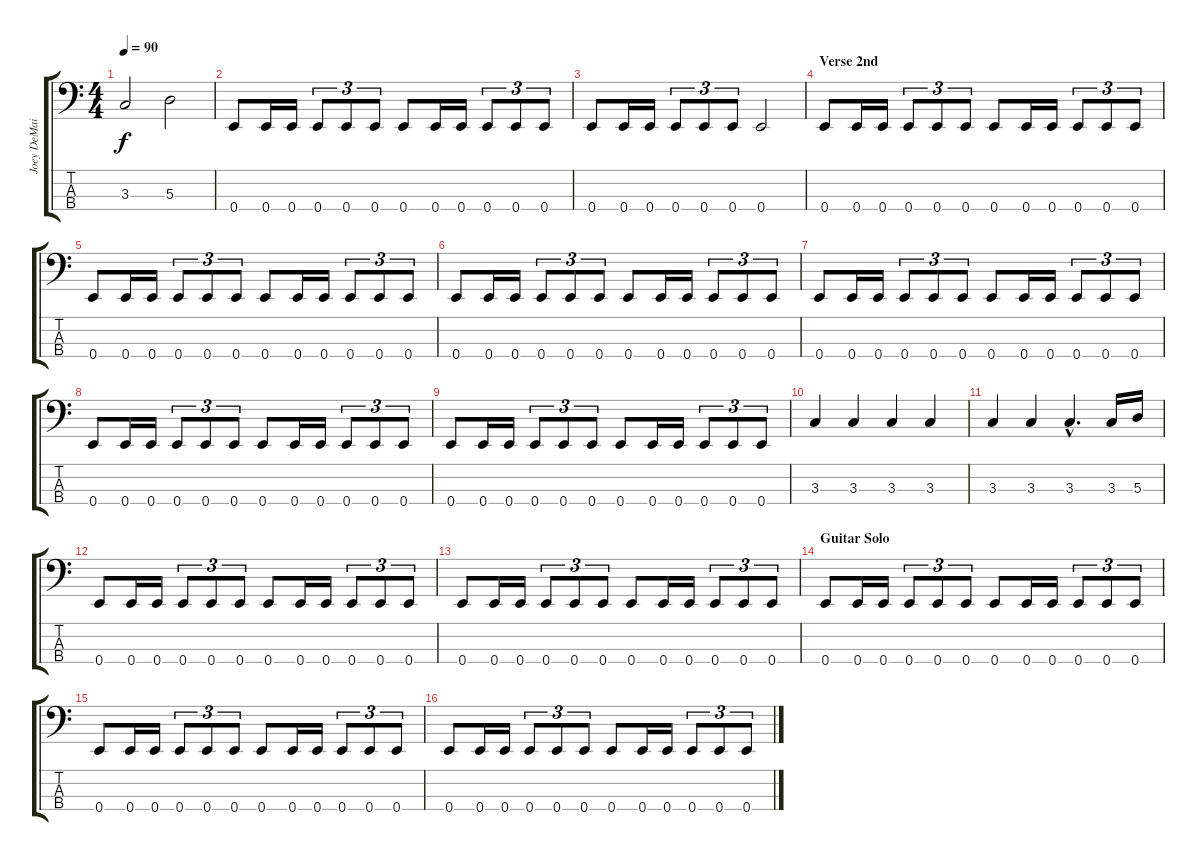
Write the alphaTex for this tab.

\track ("Joey DeMaio" "Joey DeMai") {instrument slapbass1}
\staff {score tabs}
\tuning (G2 D2 A1 E1) {hide}
\ts (4 4)
\tempo 90
\clef f4
\ks c
3.3.2{dy f} 5.3.2 |
0.4.8 0.4.16 0.4.16 0.4.8{tu (3 2)} 0.4.8{tu (3 2)} 0.4.8{tu (3 2)} 0.4.8 0.4.16 0.4.16 0.4.8{tu (3 2)} 0.4.8{tu (3 2)} 0.4.8{tu (3 2)} |
0.4.8 0.4.16 0.4.16 0.4.8{tu (3 2)} 0.4.8{tu (3 2)} 0.4.8{tu (3 2)} 0.4.2 |
\section ("" "Verse 2nd")
0.4.8 0.4.16 0.4.16 0.4.8{tu (3 2)} 0.4.8{tu (3 2)} 0.4.8{tu (3 2)} 0.4.8 0.4.16 0.4.16 0.4.8{tu (3 2)} 0.4.8{tu (3 2)} 0.4.8{tu (3 2)} |
0.4.8 0.4.16 0.4.16 0.4.8{tu (3 2)} 0.4.8{tu (3 2)} 0.4.8{tu (3 2)} 0.4.8 0.4.16 0.4.16 0.4.8{tu (3 2)} 0.4.8{tu (3 2)} 0.4.8{tu (3 2)} |
0.4.8 0.4.16 0.4.16 0.4.8{tu (3 2)} 0.4.8{tu (3 2)} 0.4.8{tu (3 2)} 0.4.8 0.4.16 0.4.16 0.4.8{tu (3 2)} 0.4.8{tu (3 2)} 0.4.8{tu (3 2)} |
0.4.8 0.4.16 0.4.16 0.4.8{tu (3 2)} 0.4.8{tu (3 2)} 0.4.8{tu (3 2)} 0.4.8 0.4.16 0.4.16 0.4.8{tu (3 2)} 0.4.8{tu (3 2)} 0.4.8{tu (3 2)} |
0.4.8 0.4.16 0.4.16 0.4.8{tu (3 2)} 0.4.8{tu (3 2)} 0.4.8{tu (3 2)} 0.4.8 0.4.16 0.4.16 0.4.8{tu (3 2)} 0.4.8{tu (3 2)} 0.4.8{tu (3 2)} |
0.4.8 0.4.16 0.4.16 0.4.8{tu (3 2)} 0.4.8{tu (3 2)} 0.4.8{tu (3 2)} 0.4.8 0.4.16 0.4.16 0.4.8{tu (3 2)} 0.4.8{tu (3 2)} 0.4.8{tu (3 2)} |
3.3.4 3.3.4 3.3.4 3.3.4 |
3.3.4 3.3.4 3.3{hac}.4{d} 3.3.16 5.3.16 |
0.4.8 0.4.16 0.4.16 0.4.8{tu (3 2)} 0.4.8{tu (3 2)} 0.4.8{tu (3 2)} 0.4.8 0.4.16 0.4.16 0.4.8{tu (3 2)} 0.4.8{tu (3 2)} 0.4.8{tu (3 2)} |
0.4.8 0.4.16 0.4.16 0.4.8{tu (3 2)} 0.4.8{tu (3 2)} 0.4.8{tu (3 2)} 0.4.8 0.4.16 0.4.16 0.4.8{tu (3 2)} 0.4.8{tu (3 2)} 0.4.8{tu (3 2)} |
\section ("" "Guitar Solo")
0.4.8 0.4.16 0.4.16 0.4.8{tu (3 2)} 0.4.8{tu (3 2)} 0.4.8{tu (3 2)} 0.4.8 0.4.16 0.4.16 0.4.8{tu (3 2)} 0.4.8{tu (3 2)} 0.4.8{tu (3 2)} |
0.4.8 0.4.16 0.4.16 0.4.8{tu (3 2)} 0.4.8{tu (3 2)} 0.4.8{tu (3 2)} 0.4.8 0.4.16 0.4.16 0.4.8{tu (3 2)} 0.4.8{tu (3 2)} 0.4.8{tu (3 2)} |
0.4.8 0.4.16 0.4.16 0.4.8{tu (3 2)} 0.4.8{tu (3 2)} 0.4.8{tu (3 2)} 0.4.8 0.4.16 0.4.16 0.4.8{tu (3 2)} 0.4.8{tu (3 2)} 0.4.8{tu (3 2)}
